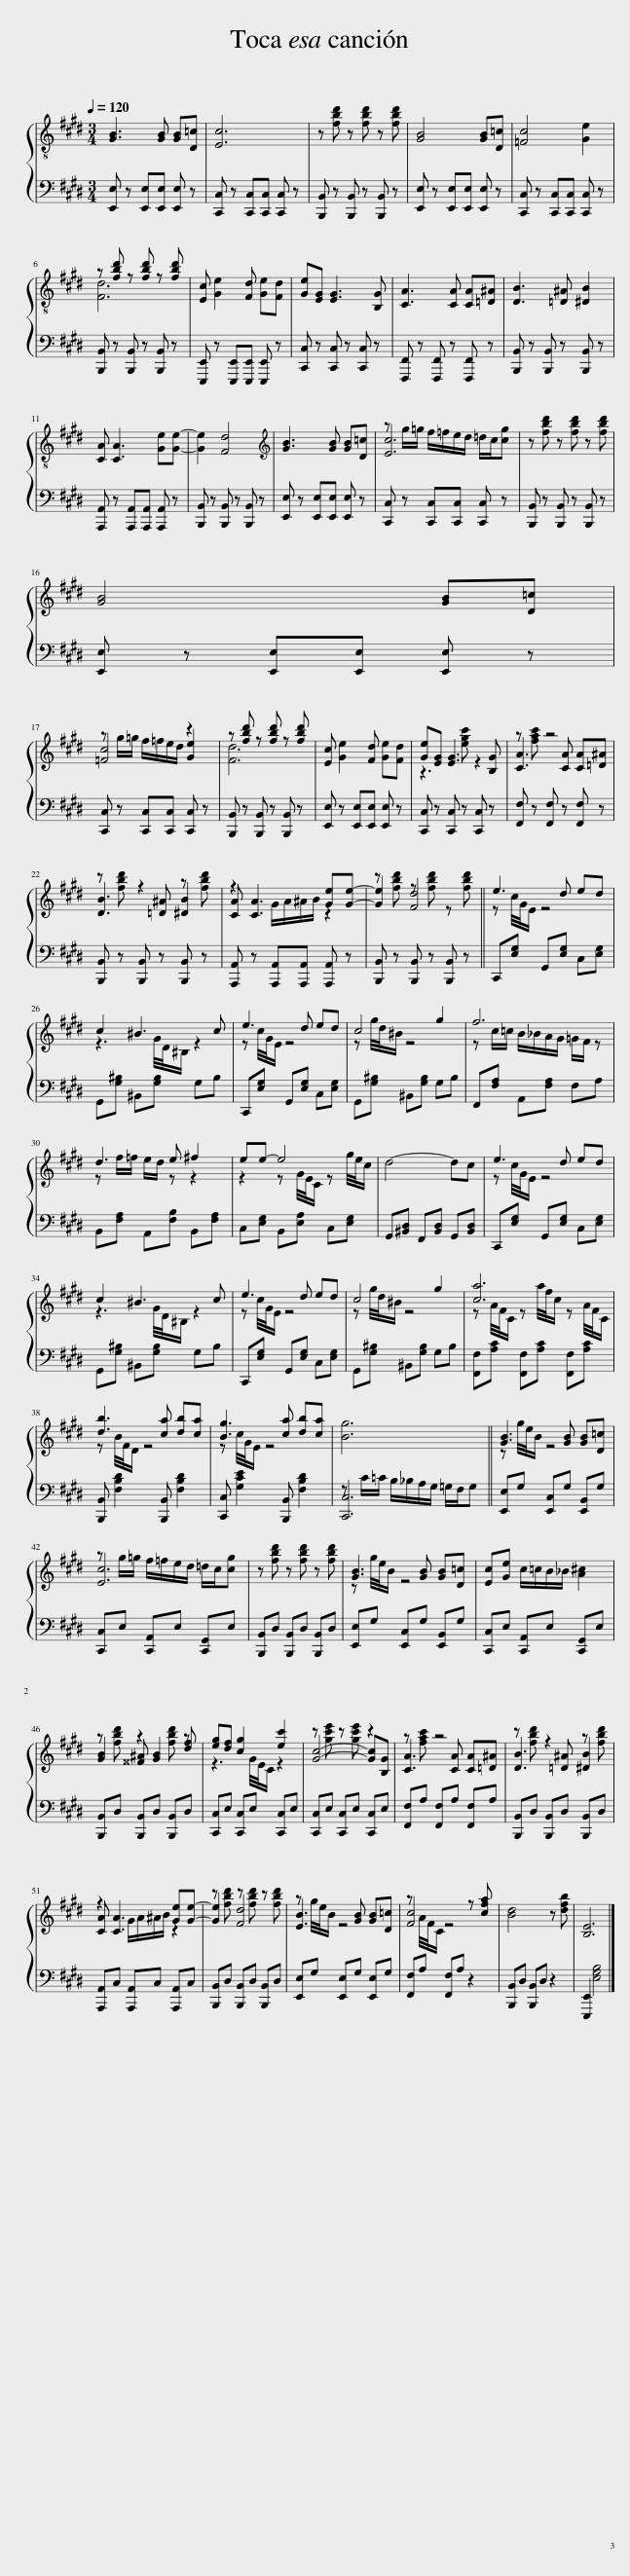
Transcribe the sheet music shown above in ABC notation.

X:1
%%score { ( 1 3 ) | ( 2 4 ) }
L:1/8
Q:1/4=120
M:3/4
I:linebreak $
K:E
V:1 treble-8
V:3 treble-8
V:2 bass
V:4 bass
V:1
 [GB]3 [GB] [GB][D=c] | [Ec]6 | z [fbd'] z [fbd'] z [fbd'] | [GB]4 [GB][D=c] | [=Fc]4 [Ge]2 |$ %5
 z [fbd'] z [fbd'] z [fbd'] | [Ec] [Ge]2 [Fd] [Ge][Fd] | [Ge][EG] [EG]3 [B,G] | [CA]3 [CA] [CA][=D^A] | [DB]3 [=D^A] [^DB]2 |$ %10
 [CA] [CA]3 [Ge][Ge]- | [Ge]2 [Fd]4 |[K:treble] [GB]3 [GB] [GB][D=c] | [Ec]6 | z [fbd'] z [fbd'] z [fbd'] |$ %15
 [GB]4 [GB][D=c] |$ [=Fc]4 [Ge]2 | z [fbd'] z [fbd'] z [fbd'] | [Ec] [Ge]2 [Fd] [Ge][Fd] | [Ge][EG] [EG]3 [B,G] | %20
 [CA]3 [CA] [CA][=D^A] |$ [DB]3 [=D^A] [^DB]2 | [CA] [CA]3 [Ge][Ge]- | [Ge]2 [Fd]4 || e3 d ed |$ %25
 c2 ^B3 c | e3 d ed | c4 g2 | f6 |$ d3 e ^f2 | %30
 ee- e4 | d4- dc | e3 d ed |$ c2 ^B3 c | e3 d ed | %35
 c4 g2 | [ca]6 |$ [db]3 [ca] [db][ca] | [Bg]3 [ca] [db][ca] | [Bg]6 || %40
 [GB]3 [GB] [GB][D=c] |$ [Ec]6 | z [fbd'] z [fbd'] z [fbd'] | [GB]3 [GB] [GB][D=c] | [Ec][Ge] c/=c/B/_B/ [A^c]2 |$ %45
 [GB]2 [^^F^A] [GB]2 [df] | [eg][df] [cg]2 [ec']2 | [Gc]4- [Gc][B,G] | [CA]3 [CA] [CA][=D^A] | [DB]3 [=D^A] [^DB]2 |$ %50
 [CA] [CA]3 [Ge][Ge]- | [Ge]2 [Fd]4 | [EB]3 [GB] [GB][D=c] | [Fc]4 z [cfa] | [Bd]4 z [dfb] | %55
 [B,E]6 |] %56
V:2
 [E,,E,] z [E,,E,][E,,E,] [E,,E,] z | [C,,C,] z [C,,C,][C,,C,] [C,,C,] z | [B,,,B,,] z [B,,,B,,] z [B,,,B,,] z | [E,,E,] z [E,,E,][E,,E,] [E,,E,] z | [C,,C,] z [C,,C,][C,,C,] [C,,C,] z |$ %5
 [B,,,B,,] z [B,,,B,,] z [B,,,B,,] z | [E,,,E,,] z [E,,,E,,][E,,,E,,] [E,,,E,,] z | [C,,C,] z [C,,C,] z [C,,C,] z | [F,,,F,,] z [F,,,F,,] z [F,,,F,,] z | [B,,,B,,] z [B,,,B,,] z [B,,,B,,] z |$ %10
 [A,,,A,,] z [A,,,A,,][A,,,A,,] [A,,,A,,] z | [B,,,B,,] z [B,,,B,,] z [B,,,B,,] z | [E,,E,] z [E,,E,][E,,E,] [E,,E,] z | [C,,C,] z [C,,C,][C,,C,] [C,,C,] z | [B,,,B,,] z [B,,,B,,] z [B,,,B,,] z |$ %15
 [E,,E,] z [E,,E,][E,,E,] [E,,E,] z |$ [C,,C,] z [C,,C,][C,,C,] [C,,C,] z | [B,,,B,,] z [B,,,B,,] z [B,,,B,,] z | [E,,E,] z [E,,E,][E,,E,] [E,,E,] z | [C,,C,] z [C,,C,] z [C,,C,] z | %20
 [F,,F,] z [F,,F,] z [F,,F,] z |$ [B,,,B,,] z [B,,,B,,] z [B,,,B,,] z | [A,,,A,,] z [A,,,A,,][A,,,A,,] [A,,,A,,] z | [B,,,B,,] z [B,,,B,,] z [B,,,B,,] z || C,,[E,G,] G,,[E,G,] C,[E,G,] |$ %25
 G,,[G,^B,] ^B,,[G,B,] G,B, | C,,[E,G,] G,,[E,G,] C,[E,G,] | G,,[G,^B,] ^B,,[G,B,] G,B, | F,,[F,A,] A,,[F,A,] F,A, |$ B,,[F,A,] A,,[F,B,] B,,[F,A,] | %30
 C,[E,G,] B,,[E,A,] C,[E,G,] | G,,[^B,,D,] F,,[B,,D,] G,,[B,,D,] | C,,[E,G,] G,,[E,G,] C,[E,G,] |$ G,,[G,^B,] ^B,,[G,B,] G,B, | C,,[E,G,] G,,[E,G,] C,[E,G,] | %35
 G,,[G,^B,] ^B,,[G,B,] G,B, | [F,,F,][A,C] [F,,F,][A,C] [F,,F,][A,C] |$ [B,,,B,,] [F,B,D]2 [B,,,B,,] [F,B,D]2 | [C,,C,] [G,CE]2 [B,,,B,,] [F,B,D]2 | [C,,C,]6 || %40
 [E,,E,]G, [E,,C,]G, [E,,B,,]G, |$ [C,,C,]E, [C,,A,,]E, [C,,G,,]E, | [B,,,B,,]D, [B,,,B,,]D, [B,,,B,,]D, | [E,,E,]G, [E,,C,]G, [E,,B,,]G, | [C,,C,]E, [C,,A,,]E, [C,,G,,]E, |$ %45
 [B,,,B,,]D, [B,,,B,,]D, [B,,,B,,]D, | [C,,C,]E, [C,,C,]E, [C,,C,]E, | [C,,C,]E, [C,,C,]E, [C,,C,]E, | [F,,F,]A, [F,,F,]A, [F,,F,]A, | [B,,,B,,]D, [B,,,B,,]D, [B,,,B,,]D, |$ %50
 [A,,,A,,]C, [A,,,A,,]C, [A,,,A,,]C, | [B,,,B,,]D, [B,,,B,,]D, [B,,,B,,]D, | [E,,E,]G, [E,,E,]G, [E,,E,]G, | [F,,F,]A, [F,,F,]A, z2 | [B,,,B,,]D, [B,,,B,,]D, z2 | %55
 [E,,,E,,]2 [E,G,B,]4 |] %56
V:3
 x6 | x6 | x6 | x6 | x6 |$ %5
 [Fd]6 | x6 | x6 | x6 | x6 |$ %10
 x6 | x6 |[K:treble] x6 | z g/=g/ f/=f/e/d/ =d/c/[cg] | x6 |$ %15
 x6 |$ z g/=g/ f/=f/e/d/ z2 | [Fd]6 | x6 | z3 [egc'] z2 | %20
 z [fac'] z4 |$ z [fbd'] z2 z [fbd'] | z2 G/A/^A/B/ z2 | z [fbd'] z [fbd'] z [fbd'] || z c/4G/4E/ z4 |$ %25
 z3 G/4D/4^B,/ z2 | z c/4G/4E/ z4 | z g/4d/4^B/ z4 | z c/=c/ B/_B/A/G/ =G/F/ z |$ z f/=f/ e/d/ z z2 | %30
 z2 z G/4E/4C/ z g/4e/4c/ | x6 | z c/4G/4E/ z4 |$ z3 G/4D/4^B,/ z2 | z c/4G/4E/ z4 | %35
 z g/4d/4^B/ z4 | z A/4F/4C/ z a/4f/4c/ z A/4F/4C/ |$ z B/4F/4D/ z4 | z c/4G/4E/ z4 | x6 || %40
 z g/4e/4B/ z4 |$ z g/=g/ f/=f/e/d/ =d/c/[cg] | x6 | z g/4e/4B/ z4 | x6 |$ %45
 z [fbd'] z2 [fbd'] z | z3 G/4E/4C/ z2 | z [gc'e'] z [gc'e'] z2 | z [fac'] z4 | z [fbd'] z2 z [fbd'] |$ %50
 z2 G/A/^A/B/ z2 | z [fbd'] z [fbd'] z [fbd'] | z g/4e/4B/ z4 | z A/4F/4C/ z4 | x6 | %55
 x6 |] %56
V:4
 x6 | x6 | x6 | x6 | x6 |$ %5
 x6 | x6 | x6 | x6 | x6 |$ %10
 x6 | x6 | x6 | x6 | x6 |$ %15
 x6 |$ x6 | x6 | x6 | x6 | %20
 x6 |$ x6 | x6 | x6 || x6 |$ %25
 x6 | x6 | x6 | x6 |$ x6 | %30
 x6 | x6 | x6 |$ x6 | x6 | %35
 x6 | x6 |$ x6 | x6 | z C/=C/ B,/_B,/A,/G,/ =G,/F,/G, || %40
 x6 |$ x6 | x6 | x6 | x6 |$ %45
 x6 | x6 | x6 | x6 | x6 |$ %50
 x6 | x6 | x6 | x6 | x6 | %55
 x6 |] %56
